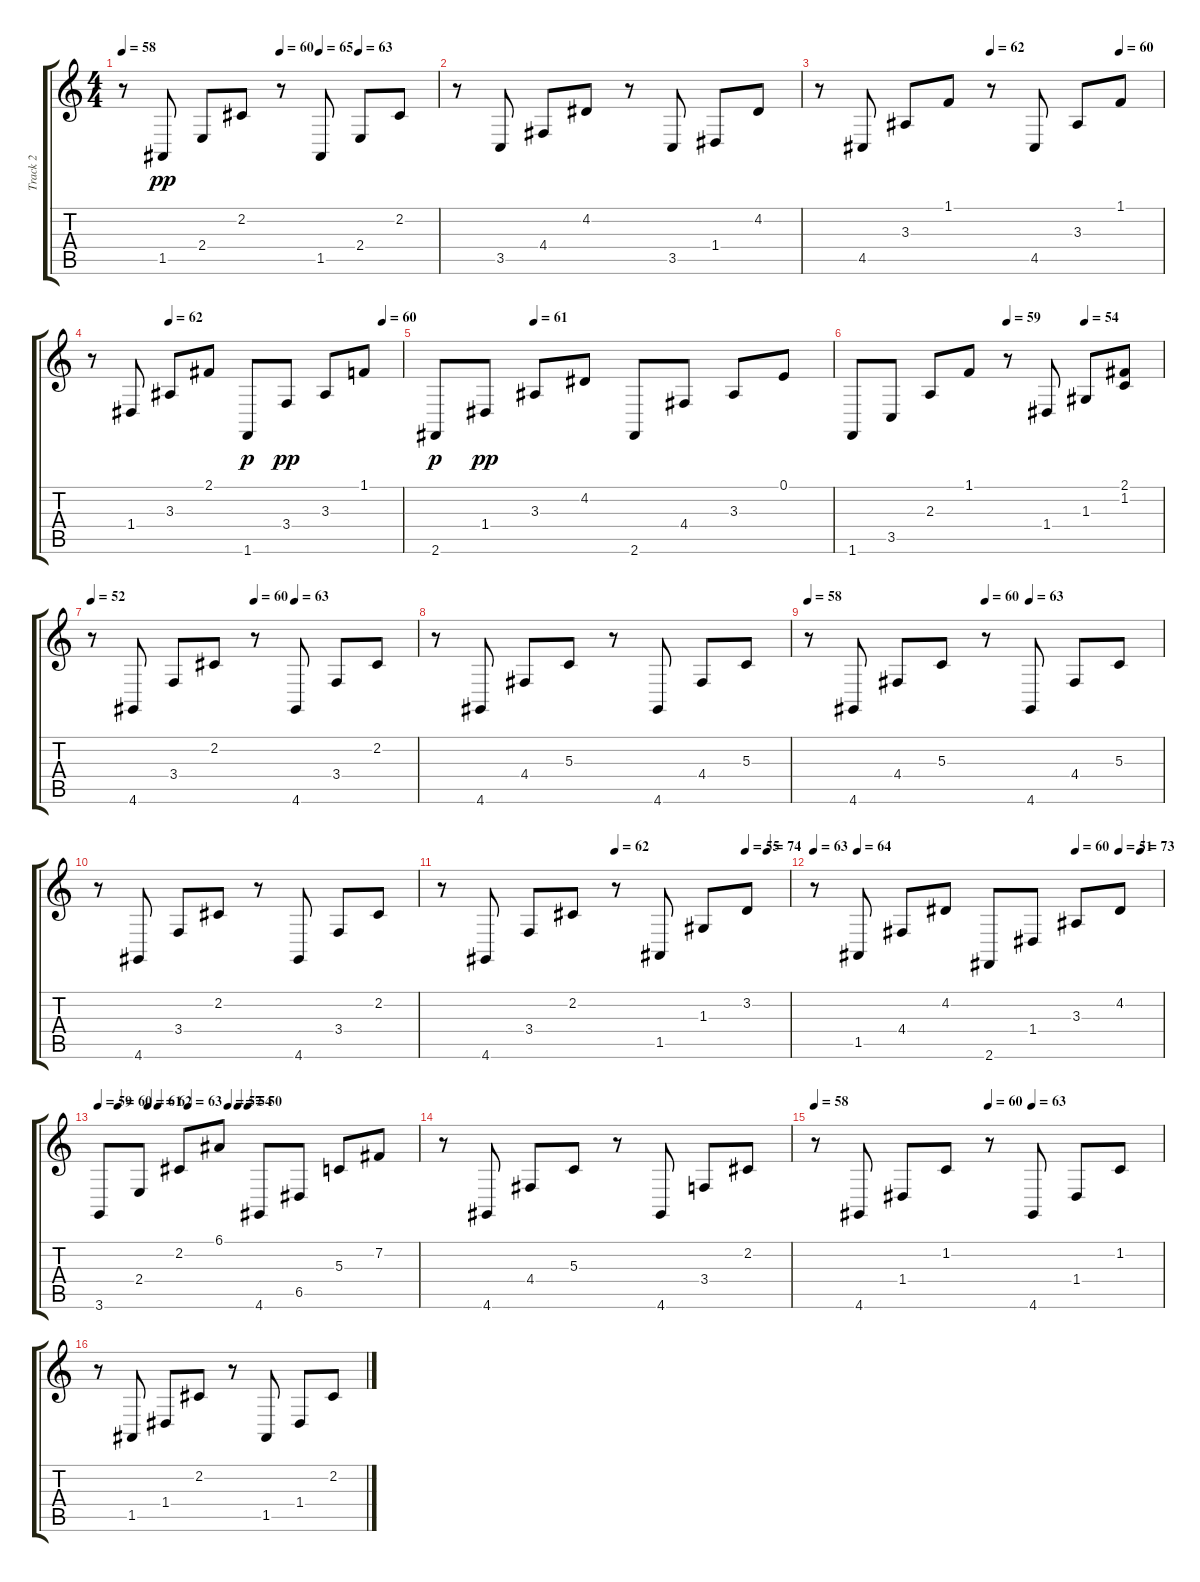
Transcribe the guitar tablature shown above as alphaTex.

\track ("Track 2" "Track 2") {instrument acousticgrandpiano}
\staff {score tabs}
\tuning (E4 B3 G3 D3 A2 E2) {hide}
\ts (4 4)
\tempo 58
\tempo (60 0.5)
\tempo (65 0.625)
\tempo (63 0.75)
\clef g2
\ks c
r.8{dy pp} 1.5.8 2.4.8 2.2.8 r.8 1.5.8 2.4.8 2.2.8 |
r.8 3.5.8 4.4.8 4.2.8 r.8 3.5.8 1.4.8 4.2.8 |
\tempo (62 0.5)
\tempo (60 0.875)
r.8 4.5.8 3.3.8 1.1.8 r.8 4.5.8 3.3.8 1.1.8 |
\tempo (62 0.25)
\tempo (60 0.9375)
r.8 1.4.8 3.3.8 2.1.8 1.6.8{dy p} 3.4.8{dy pp} 3.3.8 1.1.8 |
\tempo (61 0.25)
2.6.8{dy p} 1.4.8{dy pp} 3.3.8 4.2.8 2.6.8 4.4.8 3.3.8 0.1.8 |
\tempo (59 0.5)
\tempo (54 0.75)
1.6.8 3.5.8 2.3.8 1.1.8 r.8 1.4.8 1.3.8 (2.1 1.2).8 |
\tempo 52
\tempo (60 0.5)
\tempo (63 0.625)
r.8 4.6.8 3.4.8 2.2.8 r.8 4.6.8 3.4.8 2.2.8 |
r.8 4.6.8 4.4.8 5.3.8 r.8 4.6.8 4.4.8 5.3.8 |
\tempo 58
\tempo (60 0.5)
\tempo (63 0.625)
r.8 4.6.8 4.4.8 5.3.8 r.8 4.6.8 4.4.8 5.3.8 |
r.8 4.6.8 3.4.8 2.2.8 r.8 4.6.8 3.4.8 2.2.8 |
\tempo (62 0.5)
\tempo (55 0.875)
\tempo (74 0.9375)
r.8 4.6.8 3.4.8 2.2.8 r.8 1.5.8 1.3.8 3.2.8 |
\tempo 63
\tempo (64 0.125)
\tempo (60 0.75)
\tempo (51 0.875)
\tempo (73 0.9375)
r.8 1.5.8 4.4.8 4.2.8 2.6.8 1.4.8 3.3.8 4.2.8 |
\tempo 59
\tempo (60 0.0625)
\tempo (61 0.15625)
\tempo (62 0.1875)
\tempo (63 0.28125)
\tempo (57 0.40625)
\tempo (54 0.4375)
\tempo (50 0.46875)
3.6.8 2.4.8 2.2.8 6.1.8 4.6.8 6.5.8 5.3.8 7.2.8 |
r.8 4.6.8 4.4.8 5.3.8 r.8 4.6.8 3.4.8 2.2.8 |
\tempo 58
\tempo (60 0.5)
\tempo (63 0.625)
r.8 4.6.8 1.4.8 1.2.8 r.8 4.6.8 1.4.8 1.2.8 |
r.8 1.5.8 1.4.8 2.2.8 r.8 1.5.8 1.4.8 2.2.8
